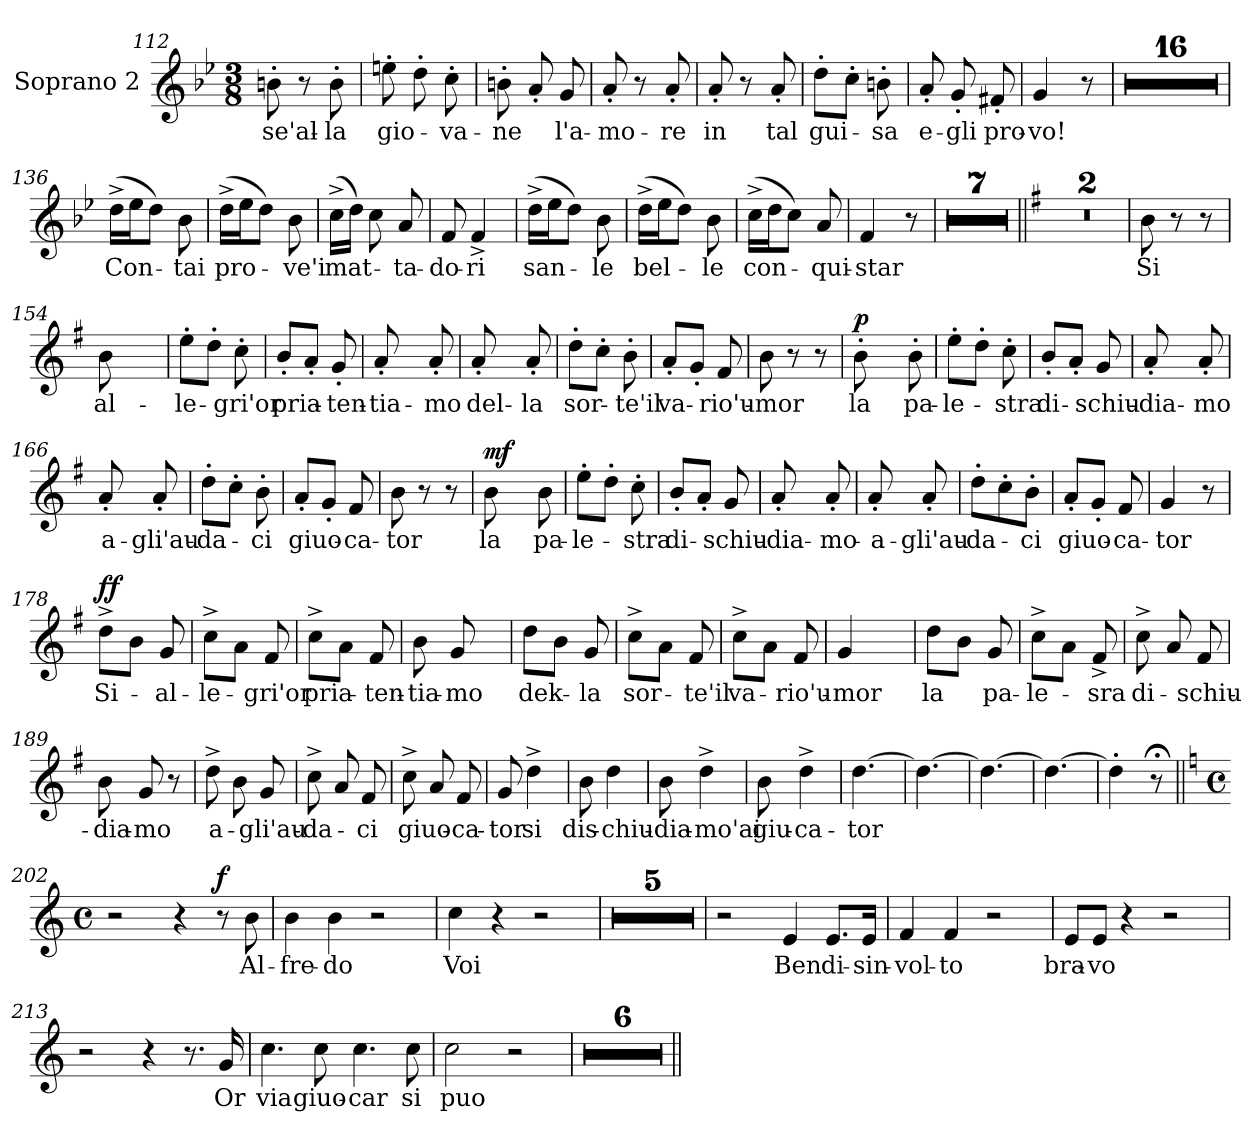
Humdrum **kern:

**kern	**text	**dynam
*part1	*part1	*part1
*staff1	*staff1	*staff1
*I"Soprano 2	*	*
*I'S.2	*	*
*clefG2	*	*
*k[b-e-]	*	*
*B-:	*	*
*M3/8	*	*
=112	=112	=112
8bn'\	se'al-	.
8r	.	.
8b'\	-la	.
=113	=113	=113
8een'\	gio-	.
8dd'\	.	.
8cc'\	-va-	.
=114	=114	=114
8bn'\	-ne	.
8a'/	.	.
8g/	l'a-	.
=115	=115	=115
8a'/	-mo-	.
8r	.	.
8a'/	-re	.
=116	=116	=116
8a'/	in	.
8r	.	.
8a'/	tal	.
!!LO:LB:g=z
=117	=117	=117
8dd'\L	gui-	.
8cc'\J	.	.
8bn'\	-sa	.
=118	=118	=118
8a'/	e-	.
8g'/	-gli	.
8f#X'/	pro-	.
=119	=119	=119
4g/	-vo!	.
8r	.	.
=120	=120	=120
4.r	.	.
=121	=121	=121
4.r	.	.
=122	=122	=122
4.r	.	.
=123	=123	=123
4.r	.	.
!!LO:PB:g=z
=124	=124	=124
4.r	.	.
=125	=125	=125
4.r	.	.
=126	=126	=126
4.r	.	.
=127	=127	=127
4.r	.	.
=128	=128	=128
4.r	.	.
=129	=129	=129
4.r	.	.
=130	=130	=130
4.r	.	.
=131	=131	=131
4.r	.	.
!!LO:LB:g=z
=132	=132	=132
4.r	.	.
=133	=133	=133
4.r	.	.
=134	=134	=134
4.r	.	.
=135	=135	=135
4.r	.	.
=136	=136	=136
(>16dd^\LL	Con-	.
16ee-\J	.	.
8dd\J)	.	.
8b-\	-tai	.
=137	=137	=137
(>16dd^\LL	pro-	.
16ee-\J	.	.
8dd\J)	.	.
8b-\	-ve'i	.
=138	=138	=138
(>16cc^\LL	mat-	.
16dd\JJ)	.	.
8cc\	.	.
8a/	-ta-	.
!!LO:PB:g=z
=139	=139	=139
8f/	-do-	.
4f^/	-ri	.
=140	=140	=140
(16dd^\LL	san-	.
16ee-\J	.	.
8dd\J)	.	.
8b-\	-le	.
=141	=141	=141
(>16dd^\LL	bel-	.
16ee-\J	.	.
8dd\J)	.	.
8b-\	-le	.
=142	=142	=142
(>16cc^\LL	con-	.
16dd\J	.	.
8cc\J)	.	.
8a/	-qui-	.
=143	=143	=143
4f/	-star	.
8r	.	.
=144	=144	=144
4.r	.	.
=145	=145	=145
4.r	.	.
!!LO:PB:g=z
=146	=146	=146
4.r	.	.
=147	=147	=147
4.r	.	.
=148	=148	=148
4.r	.	.
=149	=149	=149
4.r	.	.
=150	=150	=150
4.r	.	.
=151||	=151||	=151||
*k[f#]	*	*
*G:	*	*
4.r	.	.
=152	=152	=152
4.r	.	.
=153	=153	=153
8b\	Si	.
8r	.	.
8r	.	.
=154	=154	=154
8b\	al-	.
4ryy	.	.
!!LO:PB:g=z
=155	=155	=155
8ee'\L	-le-	.
8dd'\J	.	.
8cc'\	-gri'or	.
=156	=156	=156
8b'/L	pria-	.
8a'/J	.	.
8g'/	-ten-	.
=157	=157	=157
8a'/	-tia-	.
8ryy	.	.
8a'/	-mo	.
=158	=158	=158
8a'/	del-	.
8ryy	.	.
8a'/	-la	.
=159	=159	=159
8dd'\L	sor-	.
8cc'\J	.	.
8b'\	-te'il	.
=160	=160	=160
8a'/L	va-	.
8g'/J	.	.
8f#/	-rio'u-	.
=161	=161	=161
8b\	-mor	.
8r	.	.
8r	.	.
=162	=162	=162
!	!	!LO:DY:a
8b'\	la	p
8ryy	.	.
8b'\	pa-	.
!!LO:PB:g=z
=163	=163	=163
8ee'\L	-le-	.
8dd'\J	.	.
8cc'\	-stra	.
=164	=164	=164
8b'/L	di-	.
8a'/J	.	.
8g/	-schiu-	.
=165	=165	=165
8a'/	-dia-	.
8ryy	.	.
8a'/	-mo	.
!!LO:PB:g=z
=166	=166	=166
8a'/	a-	.
8ryy	.	.
8a'/	-gli'au-	.
=167	=167	=167
8dd'\L	-da-	.
8cc'\J	.	.
8b'\	-ci	.
=168	=168	=168
8a'/L	giuo-	.
8g'/J	.	.
8f#/	-ca-	.
=169	=169	=169
8b\	-tor	.
8r	.	.
8r	.	.
=170	=170	=170
!	!	!LO:DY:a
8b\	la	mf
8ryy	.	.
8b\	pa-	.
=171	=171	=171
8ee'\L	-le-	.
8dd'\J	.	.
8cc'\	-stra	.
=172	=172	=172
8b'/L	di-	.
8a'/J	.	.
8g/	-schiu-	.
=173	=173	=173
8a'/	-dia-	.
8ryy	.	.
8a'/	-mo-	.
!!LO:PB:g=z
=174	=174	=174
8a'/	-a-	.
8ryy	.	.
8a'/	-gli'au-	.
=175	=175	=175
8dd'\L	-da-	.
8cc'\	.	.
8b'\J	-ci	.
=176	=176	=176
8a'/L	giuo-	.
8g'/J	.	.
8f#/	-ca-	.
=177	=177	=177
4g/	-tor	.
8r	.	.
=178	=178	=178
!	!	!LO:DY:a
8dd^\L	Si-	ff
8b\J	.	.
8g/	-al-	.
=179	=179	=179
8cc^\L	-le-	.
8a\J	.	.
8f#/	-gri'or	.
!!LO:PB:g=z
=180	=180	=180
8cc^\L	pria-	.
8a\J	.	.
8f#/	-ten-	.
=181	=181	=181
8b\	-tia-	.
8g/	-mo	.
8ryy	.	.
=182	=182	=182
8dd\L	dek-	.
8b\J	.	.
8g/	-la	.
=183	=183	=183
8cc^\L	sor-	.
8a\J	.	.
8f#/	-te'il	.
=184	=184	=184
8cc^\L	va-	.
8a\J	.	.
8f#/	-rio'u-	.
=185	=185	=185
4g/	-mor	.
8ryy	.	.
!!LO:PB:g=z
=186	=186	=186
8dd\L	la	.
8b\J	.	.
8g/	pa-	.
=187	=187	=187
8cc^\L	-le-	.
8a\J	.	.
8f#^/	-sra	.
=188	=188	=188
8cc^\	di-	.
8a/	.	.
8f#/	-schiu-	.
=189	=189	=189
8b\	-dia-	.
8g/	-mo	.
8r	.	.
=190	=190	=190
8dd^\	a-	.
8b\	.	.
8g/	-gli'au-	.
=191	=191	=191
8cc^\	-da-	.
8a/	.	.
8f#/	-ci	.
!!LO:PB:g=z
=192	=192	=192
8cc^\	giuo-	.
8a/	.	.
8f#/	-ca-	.
=193	=193	=193
8g/	-tor	.
4dd^\	si	.
=194	=194	=194
8b\	dis-	.
4dd\	-chiu-	.
=195	=195	=195
8b\	-dia-	.
4dd^\	-mo'ai	.
=196	=196	=196
8b\	giu-	.
4dd^\	-ca-	.
=197	=197	=197
[4.dd\	-tor	.
=198	=198	=198
4.dd\_	.	.
=199	=199	=199
4.dd\_	.	.
!!LO:PB:g=z
=200	=200	=200
4.dd\_	.	.
=201	=201	=201
4dd'\]	.	.
8r;<	.	.
!!LO:PB:g=z
=202||	=202||	=202||
*k[]	*	*
*C:	*	*
*M4/4	*	*
*met(c)	*	*
2r	.	.
4r	.	.
!	!	!LO:DY:a
8r	.	f
8b\	Al-	.
=203	=203	=203
4b\	-fre-	.
4b\	-do	.
2r	.	.
=204	=204	=204
4cc\	Voi	.
4r	.	.
2r	.	.
=205	=205	=205
1r	.	.
=206	=206	=206
1r	.	.
!!LO:PB:g=z
=207	=207	=207
1r	.	.
=208	=208	=208
1r	.	.
=209	=209	=209
1r	.	.
=210	=210	=210
2r	.	.
4e/	Ben	.
8.e/L	di-	.
16e/Jk	-sin-	.
=211	=211	=211
4f/	-vol-	.
4f/	-to	.
2r	.	.
!!LO:PB:g=z
=212	=212	=212
8e/L	bra-	.
8e/J	-vo	.
4r	.	.
2r	.	.
=213	=213	=213
2r	.	.
4r	.	.
8.r	.	.
16g/	Or	.
=214	=214	=214
4.cc\	via	.
8cc\	giuo-	.
4.cc\	-car	.
8cc\	si	.
=215	=215	=215
2cc\	puo	.
2r	.	.
!!LO:LB:g=z
=216	=216	=216
1r	.	.
=217	=217	=217
1r	.	.
=218	=218	=218
1r	.	.
=219	=219	=219
1r	.	.
!!LO:LB:g=z
=220	=220	=220
1r	.	.
=221	=221	=221
1r	.	.
=||	=||	=||
*-	*-	*-
